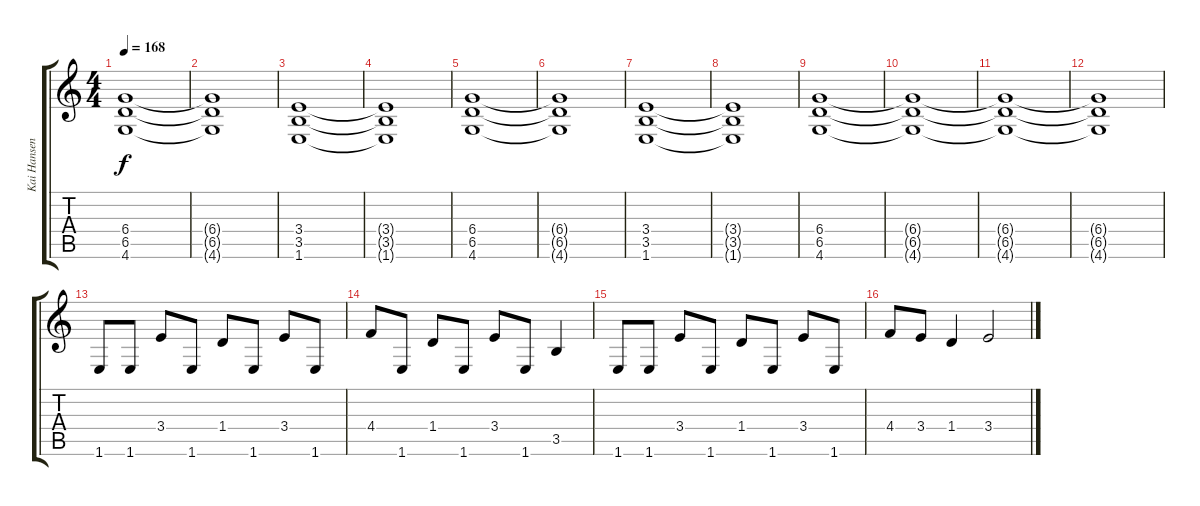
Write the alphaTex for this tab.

\track ("Kai Hansen - Guitar" "Kai Hansen") {instrument distortionguitar}
\staff {score tabs}
\tuning (Eb4 Bb3 Gb3 Db3 Ab2 Eb2) {hide}
\ts (4 4)
\tempo 168
\clef g2
\ks c
(6.4 6.5 4.6).1{dy f} |
(6.4{t} 6.5{t} 4.6{t}).1 |
(3.4 3.5 1.6).1 |
(3.4{t} 3.5{t} 1.6{t}).1 |
(6.4 6.5 4.6).1 |
(6.4{t} 6.5{t} 4.6{t}).1 |
(3.4 3.5 1.6).1 |
(3.4{t} 3.5{t} 1.6{t}).1 |
(6.4 6.5 4.6).1 |
(6.4{t} 6.5{t} 4.6{t}).1 |
(6.4{t} 6.5{t} 4.6{t}).1 |
(6.4{t} 6.5{t} 4.6{t}).1 |
1.6.8 1.6.8 3.4.8 1.6.8 1.4.8 1.6.8 3.4.8 1.6.8 |
4.4.8 1.6.8 1.4.8 1.6.8 3.4.8 1.6.8 3.5.4 |
1.6.8 1.6.8 3.4.8 1.6.8 1.4.8 1.6.8 3.4.8 1.6.8 |
4.4.8 3.4.8 1.4.4 3.4.2
